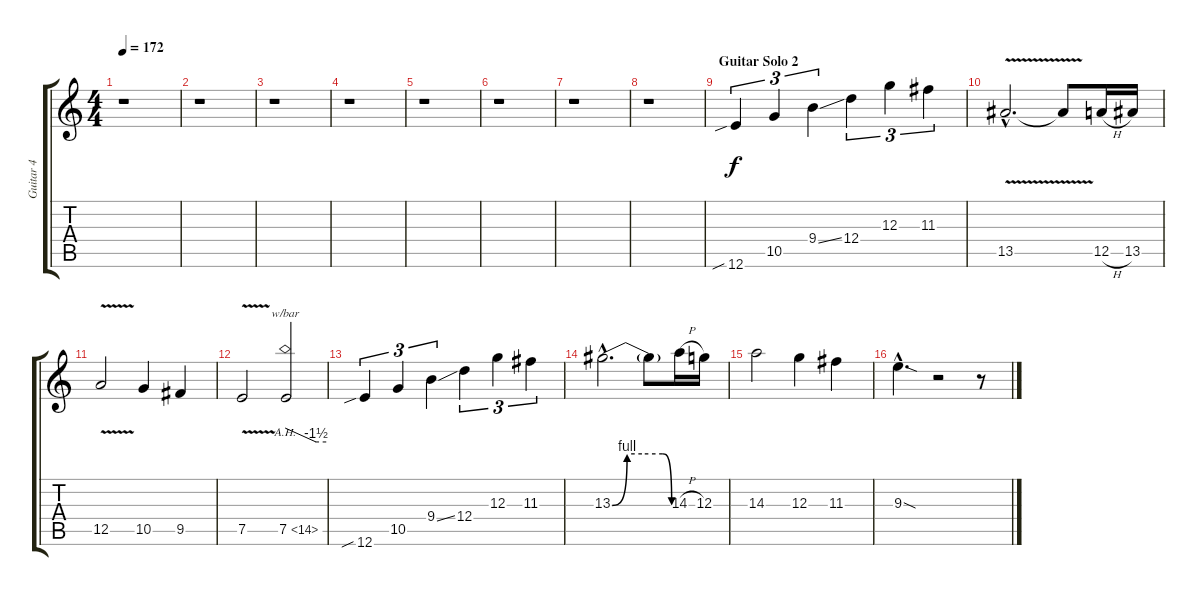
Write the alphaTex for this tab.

\track ("Guitar 4" "Guitar 4") {instrument distortionguitar}
\staff {score tabs}
\tuning (E4 B3 G3 D3 A2 E2) {hide}
\ts (4 4)
\section ("" "")
\tempo 172
\clef g2
\ks c
r.1{dy f} |
r.1 |
r.1 |
r.1 |
r.1 |
r.1 |
r.1 |
r.1 |
\section ("" "Guitar Solo 2")
12.6{sib}.4{tu (3 2)} 10.5.4{tu (3 2)} 9.4{ss}.4{tu (3 2)} 12.4.4{tu (3 2)} 12.3.4{tu (3 2)} 11.3.4{tu (3 2)} |
13.5{v hac}.2{d} 13.5{t}.8 12.5{h}.16 13.5.16 |
12.5{v}.2 10.5.4 9.5.4 |
7.5{v}.2 7.5{ah 7}.2{tbe (custom default 0 0 45 -6 60 -6)} |
12.6{sib}.4{tu (3 2)} 10.5.4{tu (3 2)} 9.4{ss}.4{tu (3 2)} 12.4.4{tu (3 2)} 12.3.4{tu (3 2)} 11.3.4{tu (3 2)} |
13.3{be (custom 0 0 15 4 30 4 51 4 60 0) hac}.2{d} 13.3{t}.8 14.3{h}.16 12.3.16 |
14.3.2 12.3.4 11.3.4 |
\section ("" "")
9.3{sod hac}.4{d} r.2 r.8
